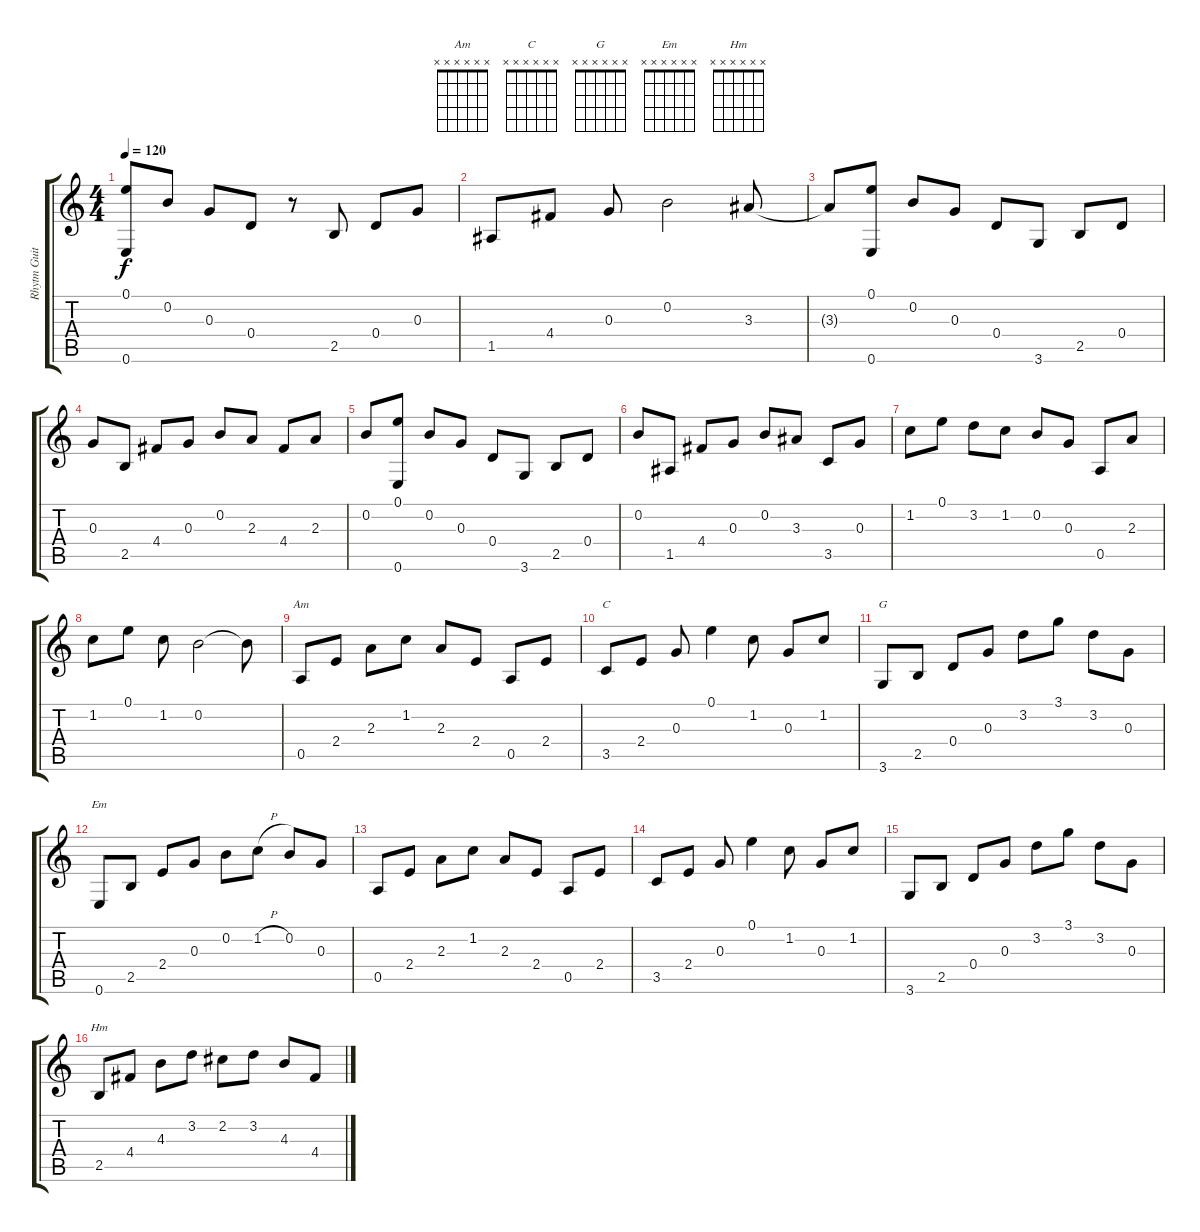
\track ("Rhytm Guitar" "Rhytm Guit") {instrument acousticguitarsteel}
\staff {score tabs}
\tuning (E4 B3 G3 D3 A2 E2) {hide}
\chord ("Am" x x x x x x) {firstfret 0}
\chord ("C" x x x x x x) {firstfret 0}
\chord ("G" x x x x x x) {firstfret 0}
\chord ("Em" x x x x x x) {firstfret 0}
\chord ("Hm" x x x x x x) {firstfret 0}
\ts (4 4)
\tempo 120
\clef g2
\ks c
(0.1 0.6).8{dy f instrument acousticguitarsteel} 0.2.8 0.3.8 0.4.8 r.8 2.5.8 0.4.8 0.3.8 |
1.5.8 4.4.8 0.3.8 0.2.2 3.3.8 |
3.3{t}.8 (0.1 0.6).8 0.2.8 0.3.8 0.4.8 3.6.8 2.5.8 0.4.8 |
0.3.8 2.5.8 4.4.8 0.3.8 0.2.8 2.3.8 4.4.8 2.3.8 |
0.2.8 (0.1 0.6).8 0.2.8 0.3.8 0.4.8 3.6.8 2.5.8 0.4.8 |
0.2.8 1.5.8 4.4.8 0.3.8 0.2.8 3.3.8 3.5.8 0.3.8 |
1.2.8 0.1.8 3.2.8 1.2.8 0.2.8 0.3.8 0.5.8 2.3.8 |
1.2.8 0.1.8 1.2.8 0.2.2 0.2{t}.8 |
0.5.8{ch "Am"} 2.4.8 2.3.8 1.2.8 2.3.8 2.4.8 0.5.8 2.4.8 |
3.5.8{ch "C"} 2.4.8 0.3.8 0.1.4 1.2.8 0.3.8 1.2.8 |
3.6.8{ch "G"} 2.5.8 0.4.8 0.3.8 3.2.8 3.1.8 3.2.8 0.3.8 |
0.6.8{ch "Em"} 2.5.8 2.4.8 0.3.8 0.2.8 1.2{h}.8 0.2.8 0.3.8 |
0.5.8 2.4.8 2.3.8 1.2.8 2.3.8 2.4.8 0.5.8 2.4.8 |
3.5.8 2.4.8 0.3.8 0.1.4 1.2.8 0.3.8 1.2.8 |
3.6.8 2.5.8 0.4.8 0.3.8 3.2.8 3.1.8 3.2.8 0.3.8 |
2.5.8{ch "Hm"} 4.4.8 4.3.8 3.2.8 2.2.8 3.2.8 4.3.8 4.4.8
